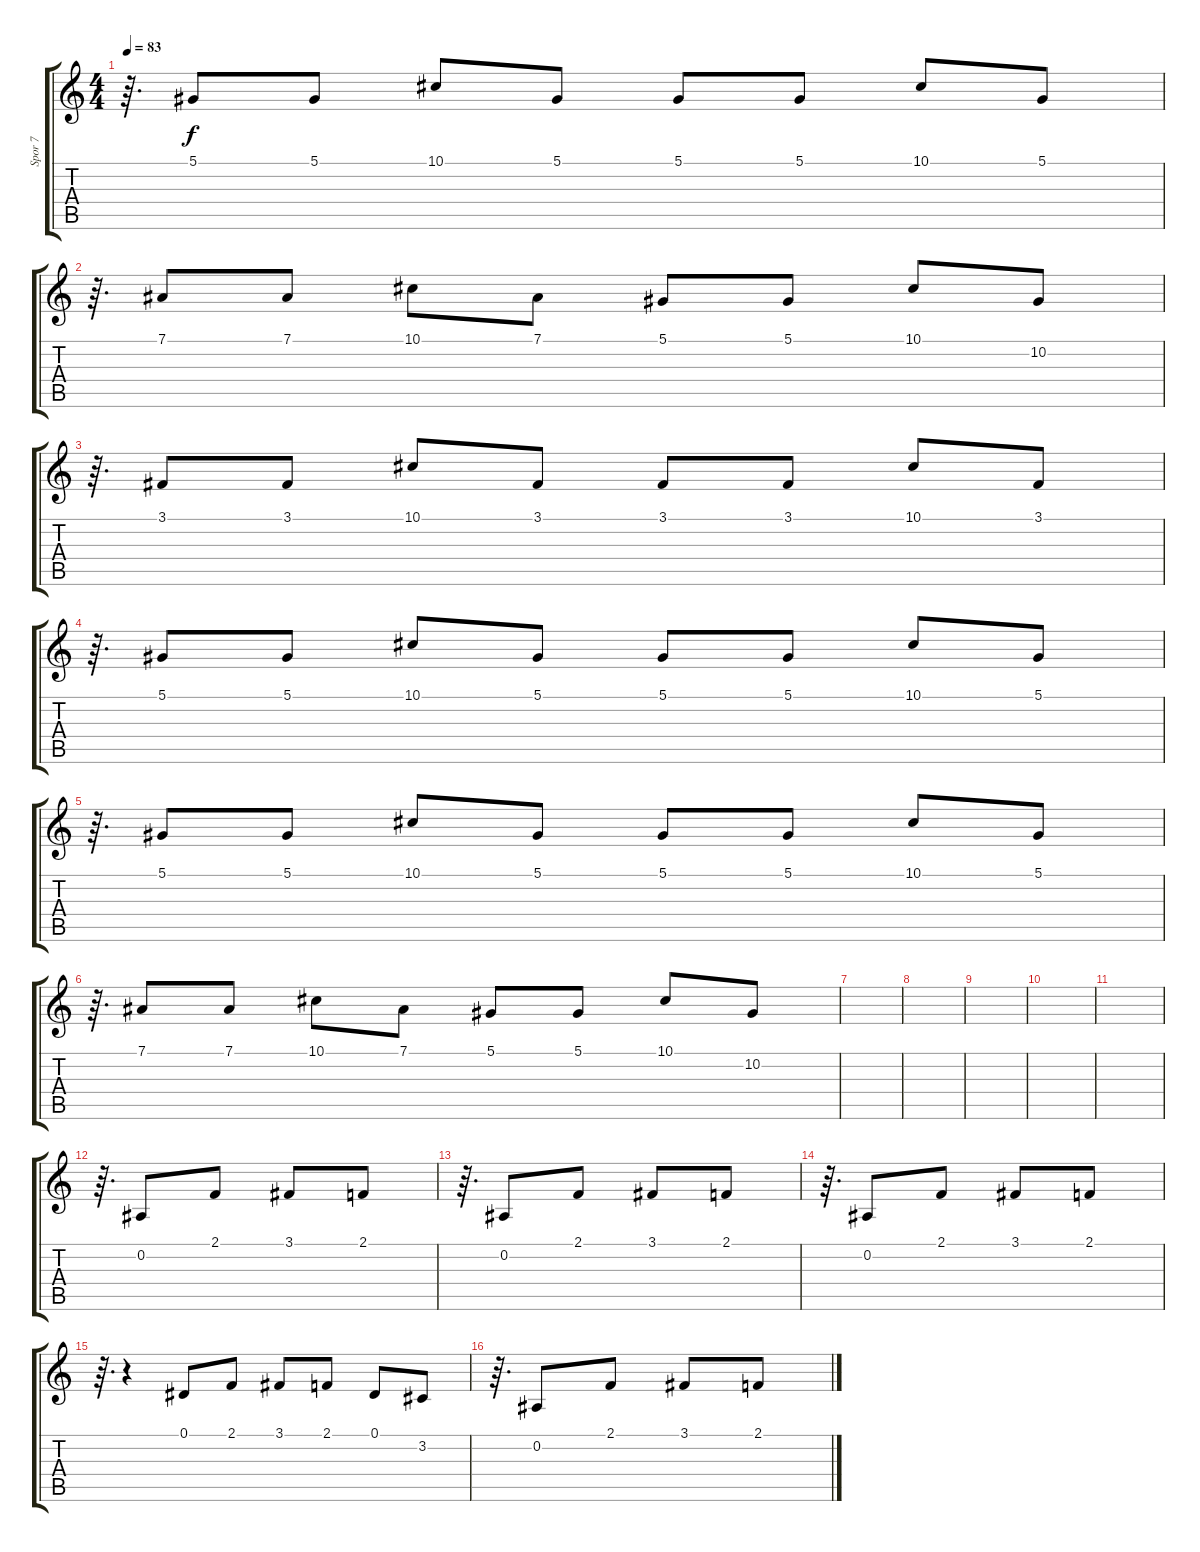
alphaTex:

\track ("Spor 7" "Spor 7") {instrument acousticgrandpiano}
\staff {score tabs}
\tuning (Eb4 Bb3 Gb3 Db3 Ab2 Eb2) {hide}
\ts (4 4)
\tempo 83
\clef g2
\ks c
r.64{d dy f} 5.1.8 5.1.8 10.1.8 5.1.8 5.1.8 5.1.8 10.1.8 5.1.8 |
r.64{d} 7.1.8 7.1.8 10.1.8 7.1.8 5.1.8 5.1.8 10.1.8 10.2.8 |
r.64{d} 3.1.8 3.1.8 10.1.8 3.1.8 3.1.8 3.1.8 10.1.8 3.1.8 |
r.64{d} 5.1.8 5.1.8 10.1.8 5.1.8 5.1.8 5.1.8 10.1.8 5.1.8 |
r.64{d} 5.1.8 5.1.8 10.1.8 5.1.8 5.1.8 5.1.8 10.1.8 5.1.8 |
r.64{d} 7.1.8 7.1.8 10.1.8 7.1.8 5.1.8 5.1.8 10.1.8 10.2.8 |
|
|
|
|
|
r.64{d volume 14} 0.2.8 2.1.8 3.1.8 2.1.8 |
r.64{d} 0.2.8 2.1.8 3.1.8 2.1.8 |
r.64{d} 0.2.8 2.1.8 3.1.8 2.1.8 |
r.64{d} r.4 0.1.8 2.1.8 3.1.8 2.1.8 0.1.8 3.2.8 |
r.64{d} 0.2.8 2.1.8 3.1.8 2.1.8
